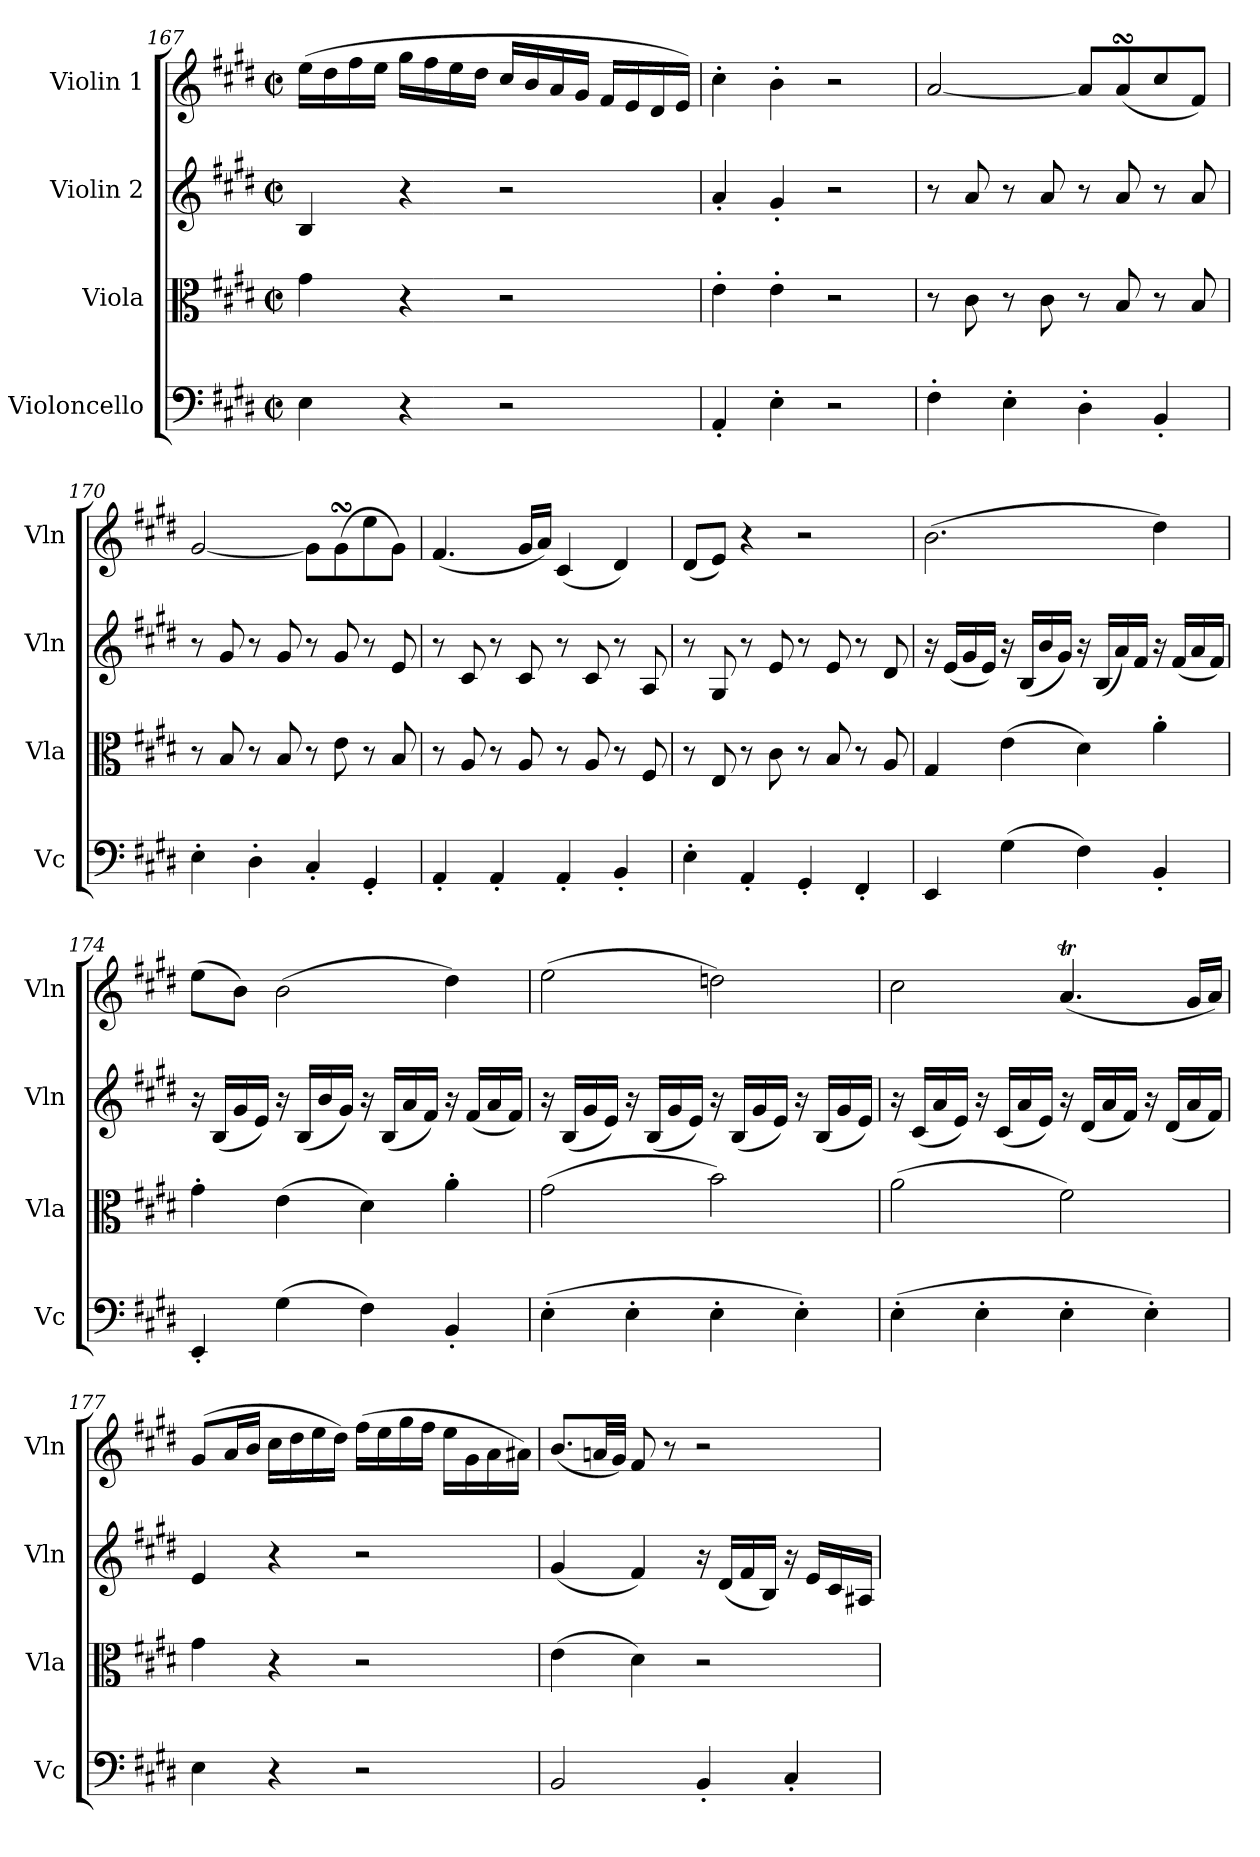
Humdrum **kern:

**kern	**kern	**kern	**kern
*part4	*part3	*part2	*part1
*staff4	*staff3	*staff2	*staff1
*I"Violoncello	*I"Viola	*I"Violin 2	*I"Violin 1
*I'Vc	*I'Vla	*I'Vln	*I'Vln
*clefF4	*clefC3	*clefG2	*clefG2
*k[f#c#g#d#]	*k[f#c#g#d#]	*k[f#c#g#d#]	*k[f#c#g#d#]
*M2/2	*M2/2	*M2/2	*M2/2
*met(c|)	*met(c|)	*met(c|)	*met(c|)
=167	=167	=167	=167
4E\	4g#\	4B/	(>16ee\LL
.	.	.	16dd#\
.	.	.	16ff#\
.	.	.	16ee\JJ
4r	4r	4r	16gg#\LL
.	.	.	16ff#\
.	.	.	16ee\
.	.	.	16dd#\JJ
2r	2r	2r	16cc#/LL
.	.	.	16b/
.	.	.	16a/
.	.	.	16g#/JJ
.	.	.	16f#/LL
.	.	.	16e/
.	.	.	16d#/
.	.	.	16e/JJ)
=168	=168	=168	=168
4AA'/	4e'\	4a'/	4cc#'\
4E'\	4e'\	4g#'/	4b'\
2r	2r	2r	2r
!!LO:LB:g=z
=169	=169	=169	=169
4F#'\	8r	8r	[2a/
.	8c#\	8a/	.
4E'\	8r	8r	.
.	8c#\	8a/	.
4D#'\	8r	8r	8a/L]
.	8B/	8a/	(<8asSSs/
4BB'/	8r	8r	8cc#/
.	8B/	8a/	8f#/J)
=170	=170	=170	=170
4E'\	8r	8r	[2g#/
.	8B/	8g#/	.
4D#'\	8r	8r	.
.	8B/	8g#/	.
4C#'/	8r	8r	8g#\L]
.	8e\	8g#/	(>8g#sSsS\
4GG#'/	8r	8r	8ee\
.	8B/	8e/	8g#\J)
=171	=171	=171	=171
4AA'/	8r	8r	(<4.f#/
.	8A/	8c#/	.
4AA'/	8r	8r	.
.	8A/	8c#/	16g#/LL
.	.	.	16a/JJ)
4AA'/	8r	8r	(<4c#/
.	8A/	8c#/	.
4BB'/	8r	8r	4d#/)
.	8F#/	8A/	.
=172	=172	=172	=172
4E'\	8r	8r	(<8d#/L
.	8E/	8G#/	8e/J)
4AA'/	8r	8r	4r
.	8c#\	8e/	.
4GG#'/	8r	8r	2r
.	8B/	8e/	.
4FF#'/	8r	8r	.
.	8A/	8d#/	.
=173	=173	=173	=173
4EE/	4G#/	16r	(>2.b\
.	.	(<16e/LL	.
.	.	16g#/	.
.	.	16e/JJ)	.
(>4G#\	(>4e\	16r	.
.	.	(<16B/LL	.
.	.	16b/	.
.	.	16g#/JJ)	.
4F#\)	4d#\)	16r	.
.	.	(<16B/LL	.
.	.	16a/)	.
.	.	16f#/JJ	.
4BB'/	4a'\	16r	4dd#\)
.	.	(<16f#/LL	.
.	.	16a/	.
.	.	16f#/JJ)	.
!!LO:LB:g=z
=174	=174	=174	=174
4EE'/	4g#'\	16r	(>8ee\L
.	.	(<16B/LL	.
.	.	16g#/	8b\J)
.	.	16e/JJ)	.
(>4G#\	(>4e\	16r	(>2b\
.	.	(<16B/LL	.
.	.	16b/	.
.	.	16g#/JJ)	.
4F#\)	4d#\)	16r	.
.	.	(<16B/LL	.
.	.	16a/	.
.	.	16f#/JJ)	.
4BB'/	4a'\	16r	4dd#\)
.	.	(<16f#/LL	.
.	.	16a/	.
.	.	16f#/JJ)	.
=175	=175	=175	=175
(>4E'\	(>2g#\	16r	(>2ee\
.	.	(<16B/LL	.
.	.	16g#/	.
.	.	16e/JJ)	.
4E'\	.	16r	.
.	.	(<16B/LL	.
.	.	16g#/	.
.	.	16e/JJ)	.
4E'\	2b\)	16r	2ddn\)
.	.	(<16B/LL	.
.	.	16g#/	.
.	.	16e/JJ)	.
4E'\)	.	16r	.
.	.	(<16B/LL	.
.	.	16g#/	.
.	.	16e/JJ)	.
=176	=176	=176	=176
(>4E'\	(>2a\	16r	2cc#\
.	.	(<16c#/LL	.
.	.	16a/	.
.	.	16e/JJ)	.
4E'\	.	16r	.
.	.	(<16c#/LL	.
.	.	16a/	.
.	.	16e/JJ)	.
4E'\	2f#\)	16r	(<4.aT/
.	.	(<16d#/LL	.
.	.	16a/	.
.	.	16f#/JJ)	.
4E'\)	.	16r	.
.	.	(<16d#/LL	.
.	.	16a/	16g#/LL
.	.	16f#/JJ)	16a/JJ)
!!LO:LB:g=z
=177	=177	=177	=177
4E\	4g#\	4e/	(>8g#/L
.	.	.	16a/L
.	.	.	16b/JJ
4r	4r	4r	16cc#\LL
.	.	.	16dd#\
.	.	.	16ee\
.	.	.	16dd#\JJ)
2r	2r	2r	(>16ff#\LL
.	.	.	16ee\
.	.	.	16gg#\
.	.	.	16ff#\JJ
.	.	.	16ee\LL
.	.	.	16g#\
.	.	.	16a\
.	.	.	16a#X\JJ)
=178	=178	=178	=178
2BB/	(>4e\	(<4g#/	(<8.b/L
.	.	.	32an/LL
.	.	.	32g#/JJJ)
.	4d#\)	4f#/)	8f#/
.	.	.	8r
4BB'/	2r	16r	2r
.	.	(<16d#/LL	.
.	.	16f#/	.
.	.	16B/JJ)	.
4C#'/	.	16r	.
.	.	16e/LL	.
.	.	16c#/	.
.	.	16A#X/JJ	.
=	=	=	=
*-	*-	*-	*-
